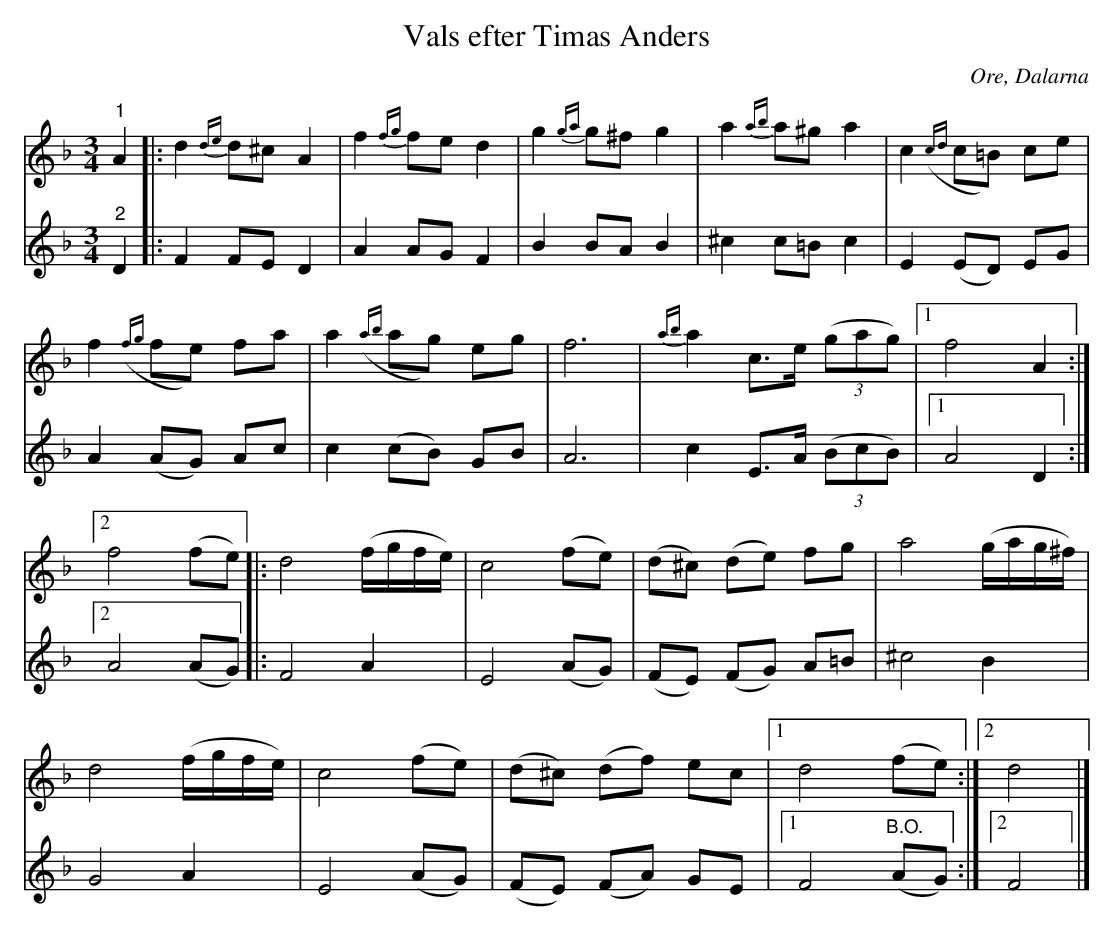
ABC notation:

X:1
T:Vals efter Timas Anders
O:Ore, Dalarna
L:1/8
M:3/4
K:F
V:1
"^1" A2 |: d2{de} d^c A2 | f2{fg} fe d2 | g2{ga} g^f g2 | a2{ab} a^g a2 | c2({cd} c=B) ce |
f2({fg} fe) fa | a2({ab} ag) eg | f6 |{ab} a2 c>e (3(gag) |1 f4 A2 :|2
f4 (fe) |: d4 (f/g/f/e/) | c4 (fe) | (d^c) (de) fg | a4 (g/a/g/^f/) |
d4 (f/g/f/e/) | c4 (fe) | (d^c) (df) ec |1 d4 (fe) :|2 d4 |]
V:2
"^2" D2 |: F2 FE D2 | A2 AG F2 | B2 BA B2 | ^c2 c=B c2 | E2 (ED) EG |
A2 (AG) Ac | c2 (cB) GB | A6 | c2 E>A (3(BcB) |1 A4 D2 :|2
A4 (AG) |: F4 A2 | E4 (AG) | (FE) (FG) A=B | ^c4 B2 |
G4 A2 | E4 (AG) | (FE) (FA) GE |1 F4"^B.O." (AG) :|2 F4 |]
